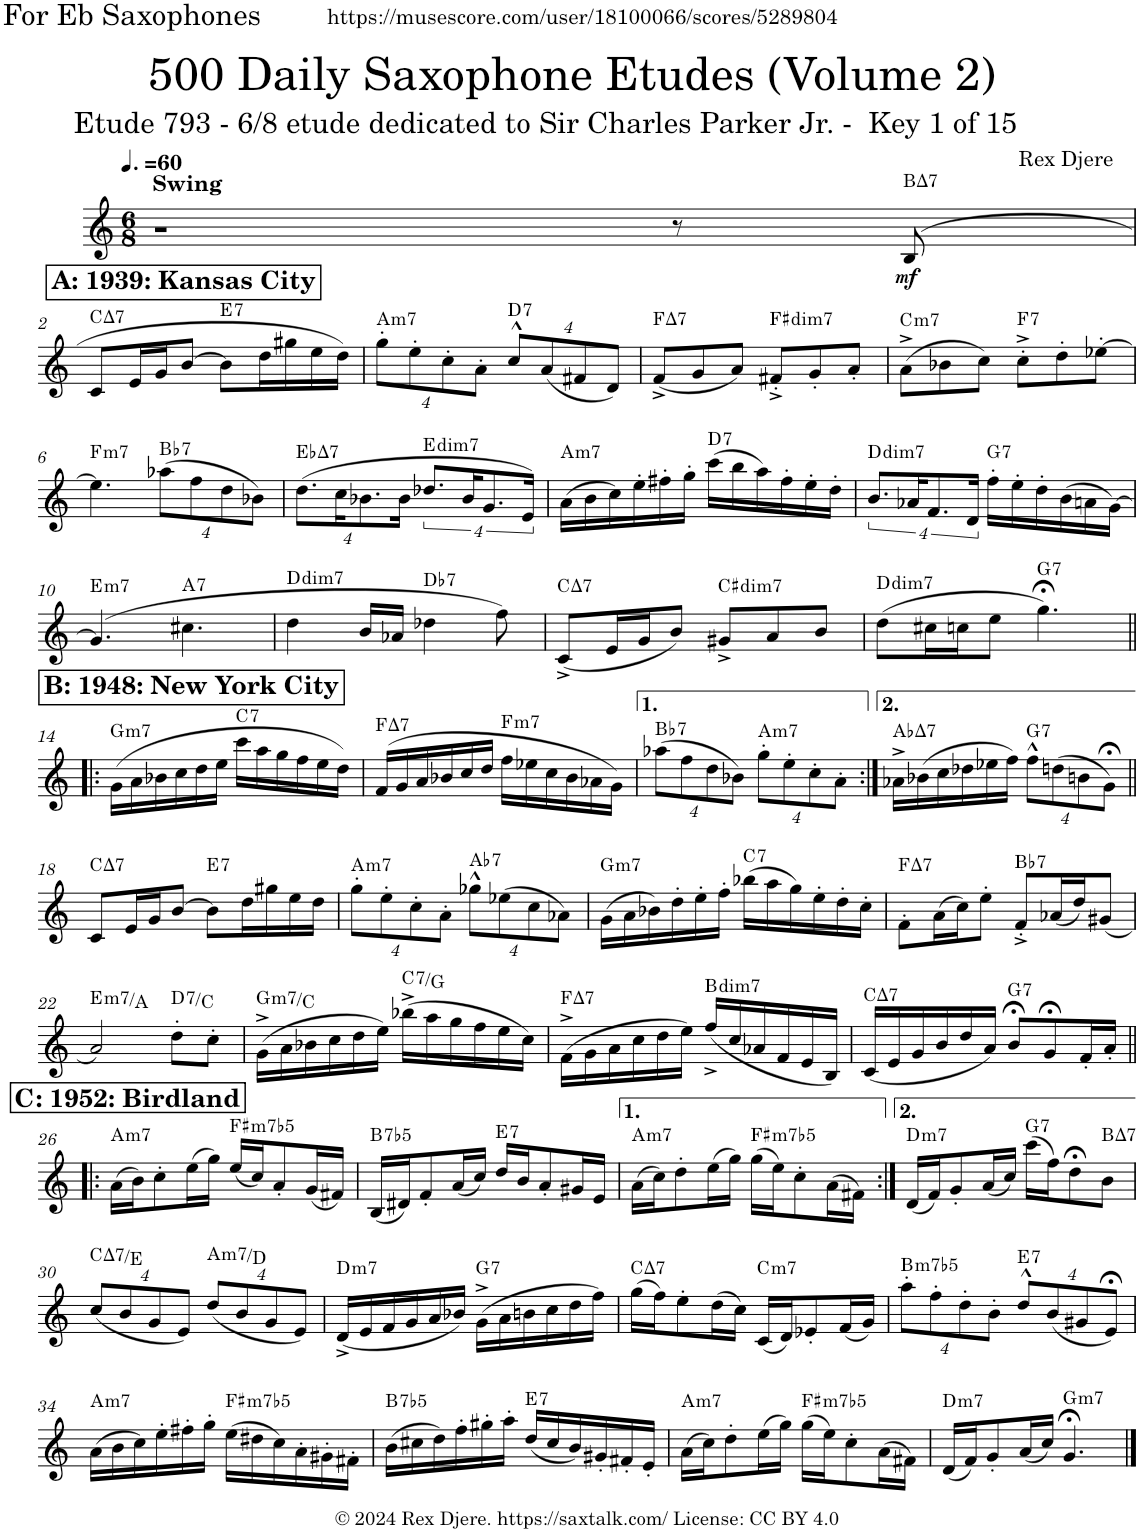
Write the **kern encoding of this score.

**kern	**dynam	**harte
*part1	*part1	*part1
*staff1	*staff1	*
*I"Alto Saxophone	*	*
*I'A. Sax.	*	*
*clefG2	*	*
*Trd5c9	*	*
*k[]	*	*
*M6/8	*	*
*MM90	*	*
=1	=1	=1
!LO:TX:a:B:t=Swing	!	!
2ra	.	.
8r	.	.
!	!LO:DY:b	!LO:H:kt=7
(8B/	mf	B:maj7
!!LO:LB:g=z
!!LO:REH:place=s1:a:B:cj:fs=14:t=A&colon; 1939&colon; Kansas City
=2	=2	=2
!	!	!LO:H:kt=7
8c/L	.	C:maj7
16e/L	.	.
16g/J	.	.
[8b/J	.	.
!	!	!LO:H:kt=7
8b\L]	.	E:7
16dd\L	.	.
16gg#X\	.	.
16ee\	.	.
16dd\JJ)	.	.
=3	=3	=3
*Xbrackettup	*	*
!	!	!LO:H:kt=m7
32%3gg'\L	.	A:min7
32%3ee'\	.	.
32%3cc'\	.	.
32%3a'\J	.	.
!	!	!LO:H:kt=7
32%3cc^^/L	.	D:7
(32%3a/	.	.
32%3f#X/	.	.
32%3d/J)	.	.
=4	=4	=4
!	!	!LO:H:kt=7
(8f^/L	.	F:maj7
8g/	.	.
8a/J)	.	.
!	!	!LO:H:kt=dim7
8f#X'^/L	.	F#:dim7
8g'/	.	.
8a'/J	.	.
=5	=5	=5
!	!	!LO:H:kt=m7
(8a^\L	.	C:min7
8b-X\	.	.
8cc\J)	.	.
!	!	!LO:H:kt=7
8cc'^\L	.	F:7
8dd'\	.	.
[8ee-X'\J	.	.
!!LO:LB:g=z
=6	=6	=6
!	!	!LO:H:kt=m7
4.ee-\]	.	F:min7
!	!	!LO:H:kt=7
(32%3aa-X\L	.	Bb:7
32%3ff\	.	.
32%3dd\	.	.
32%3b-X\J)	.	.
=7	=7	=7
!	!	!LO:H:kt=7
(32%3.dd\L	.	Eb:maj7
64%3cc\K	.	.
32%3.b-X\	.	.
64%3b-\Jk	.	.
*brackettup	*	*
!	!	!LO:H:kt=dim7
32%3.dd-X/L	.	E:dim7
64%3b-/K	.	.
32%3.g/	.	.
64%3e/Jk)	.	.
=8	=8	=8
!	!	!LO:H:kt=m7
(16a\LL	.	A:min7
16b\	.	.
16cc\)	.	.
16ee'\	.	.
16ff#X'\	.	.
16gg'\JJ	.	.
!	!	!LO:H:kt=7
(16ccc\LL	.	D:7
16bb\	.	.
16aa\)	.	.
16ff#'\	.	.
16ee'\	.	.
16dd'\JJ	.	.
=9	=9	=9
!	!	!LO:H:kt=dim7
32%3.b/L	.	D:dim7
64%3a-X/K	.	.
32%3.f/	.	.
64%3d/Jk	.	.
!	!	!LO:H:kt=7
16ff'\LL	.	G:7
16ee'\	.	.
16dd'\	.	.
(16b\	.	.
16an\	.	.
[16g\JJ)	.	.
!!LO:LB:g=z
=10	=10	=10
!	!	!LO:H:kt=m7
(4.g/]	.	E:min7
!	!	!LO:H:kt=7
4.cc#X\	.	A:7
=11	=11	=11
!	!	!LO:H:kt=dim7
4dd\	.	D:dim7
16b/LL	.	.
16a-X/JJ	.	.
!	!	!LO:H:kt=7
4dd-X\	.	Db:7
8ff\)	.	.
=12	=12	=12
!	!	!LO:H:kt=7
(8c^/L	.	C:maj7
16e/L	.	.
16g/J	.	.
8b/J)	.	.
!	!	!LO:H:kt=dim7
8g#X^/L	.	C#:dim7
8a/	.	.
8b/J	.	.
=13	=13	=13
!	!	!LO:H:kt=dim7
(8dd\L	.	D:dim7
16cc#X\L	.	.
16ccn\J	.	.
8ee\J	.	.
!	!	!LO:H:kt=7
4.gg;<\)	.	G:7
!!LO:LB:g=z
!!LO:REH:place=s1:a:B:cj:fs=14:t=B&colon; 1948&colon; New York City
=14!|:	=14!|:	=14!|:
!	!	!LO:H:kt=m7
(16g\LL	.	G:min7
16a\	.	.
16b-X\	.	.
16cc\	.	.
16dd\	.	.
16ee\JJ	.	.
!	!	!LO:H:kt=7
16ccc\LL	.	C:7
16aa\	.	.
16gg\	.	.
16ff\	.	.
16ee\	.	.
16dd\JJ)	.	.
=15	=15	=15
!	!	!LO:H:kt=7
(16f/LL	.	F:maj7
16g/	.	.
16a/	.	.
16b-X/	.	.
16cc/	.	.
16dd/JJ	.	.
!	!	!LO:H:kt=m7
16ff\LL	.	F:min7
16ee-X\	.	.
16cc\	.	.
16b-\	.	.
16a-X\	.	.
16g\JJ)	.	.
=16	=16	=16
*Xbrackettup	*	*
!	!	!LO:H:kt=7
(32%3aa-X\L	.	Bb:7
32%3ff\	.	.
32%3dd\	.	.
32%3b-X\J)	.	.
!	!	!LO:H:kt=m7
32%3gg'\L	.	A:min7
32%3ee'\	.	.
32%3cc'\	.	.
32%3a'\J	.	.
=17:|!	=17:|!	=17:|!
!	!	!LO:H:kt=7
16a-X^\LL	.	Ab:maj7
(16b-X\	.	.
16cc\	.	.
16dd-X\	.	.
16ee-X\	.	.
16ff\JJ)	.	.
!	!	!LO:H:kt=7
32%3ff^^\L	.	G:7
(32%3ddn\	.	.
32%3bn\	.	.
32%3g;<\J)	.	.
!!LO:LB:g=z
=18||	=18||	=18||
!	!	!LO:H:kt=7
8c/L	.	C:maj7
16e/L	.	.
16g/J	.	.
[8b/J	.	.
!	!	!LO:H:kt=7
8b\L]	.	E:7
16dd\L	.	.
16gg#X\	.	.
16ee\	.	.
16dd\JJ	.	.
=19	=19	=19
!	!	!LO:H:kt=m7
32%3gg'\L	.	A:min7
32%3ee'\	.	.
32%3cc'\	.	.
32%3a'\J	.	.
!	!	!LO:H:kt=7
32%3gg-X^^\L	.	Ab:7
(32%3ee-X\	.	.
32%3cc\	.	.
32%3a-X\J)	.	.
=20	=20	=20
!	!	!LO:H:kt=m7
(16g\LL	.	G:min7
16a\	.	.
16b-X\)	.	.
16dd'\	.	.
16ee'\	.	.
16ff'\JJ	.	.
!	!	!LO:H:kt=7
(16bb-X\LL	.	C:7
16aa\	.	.
16gg\)	.	.
16ee'\	.	.
16dd'\	.	.
16cc'\JJ	.	.
=21	=21	=21
!	!	!LO:H:kt=7
8f'\L	.	F:maj7
(16a\L	.	.
16cc\J)	.	.
8ee'\J	.	.
!	!	!LO:H:kt=7
8f^'/L	.	Bb:7
(16a-X/L	.	.
16dd/J)	.	.
(8g#X/J	.	.
!!LO:LB:g=z
=22	=22	=22
!	!	!LO:H:kt=m7
2a/)	.	E:min7/4
!	!	!LO:H:kt=7
8dd'\L	.	D:7/b7
8cc'\J	.	.
=23	=23	=23
!	!	!LO:H:kt=m7
(16g^\LL	.	G:min7/4
16a\	.	.
16b-X\	.	.
16cc\	.	.
16dd\	.	.
16ee\JJ)	.	.
!	!	!LO:H:kt=7
(16bb-X^\LL	.	C:7/5
16aa\	.	.
16gg\	.	.
16ff\	.	.
16ee\	.	.
16cc\JJ)	.	.
=24	=24	=24
!	!	!LO:H:kt=7
(16f^\LL	.	F:maj7
16g\	.	.
16a\	.	.
16cc\	.	.
16dd\	.	.
16ee\JJ)	.	.
!	!	!LO:H:kt=dim7
(16ff^/LL	.	B:dim7
16cc/	.	.
16a-X/	.	.
16f/	.	.
16e/	.	.
16B/JJ)	.	.
=25	=25	=25
!	!	!LO:H:kt=7
(16c/LL	.	C:maj7
16e/	.	.
16g/	.	.
16b/	.	.
16dd/	.	.
16a/JJ)	.	.
!	!	!LO:H:kt=7
8b;</L	.	G:7
8g;</	.	.
16f'/L	.	.
16a'/JJ	.	.
!!LO:LB:g=z
!!LO:REH:place=s1:a:B:cj:fs=14:t=C&colon; 1952&colon; Birdland
=26!|:	=26!|:	=26!|:
!	!	!LO:H:kt=m7
(16a\LL	.	A:min7
16b\J)	.	.
8cc'\	.	.
(16ee\L	.	.
16gg\JJ)	.	.
!	!	!LO:H:kt=m7b5
(16ee/LL	.	F#:hdim7
16cc/J)	.	.
8a'/	.	.
(16g/L	.	.
16f#X/JJ)	.	.
=27	=27	=27
!	!	!LO:H:kt=7
(16B/LL	.	B:(3,b5,b7)
16d#X/J)	.	.
8f'/	.	.
(16a/L	.	.
16cc/JJ)	.	.
!	!	!LO:H:kt=7
16dd/LL	.	E:7
16b/J	.	.
8a'/	.	.
16g#X/L	.	.
16e/JJ	.	.
=28	=28	=28
!	!	!LO:H:kt=m7
(16a\LL	.	A:min7
16cc\J)	.	.
8dd'\	.	.
(16ee\L	.	.
16gg\JJ)	.	.
!	!	!LO:H:kt=m7b5
(16gg\LL	.	F#:hdim7
16ee\J)	.	.
8cc'\	.	.
(16a\L	.	.
16f#X\JJ)	.	.
=29:|!	=29:|!	=29:|!
!	!	!LO:H:kt=m7
(16d/LL	.	D:min7
16f/J)	.	.
8g'/	.	.
(16a/L	.	.
16cc/JJ)	.	.
!	!	!LO:H:kt=7
(16ccc\LL	.	G:7
16ff\J)	.	.
8dd;<\	.	.
!	!	!LO:H:kt=7
8b\J	.	B:maj7
!!LO:LB:g=z
=30	=30	=30
!	!	!LO:H:kt=7
(32%3cc/L	.	C:maj7/3
32%3b/	.	.
32%3g/	.	.
32%3e/J)	.	.
!	!	!LO:H:kt=m7
(32%3dd/L	.	A:min7/4
32%3b/	.	.
32%3g/	.	.
32%3e/J)	.	.
=31	=31	=31
!	!	!LO:H:kt=m7
(16d^/LL	.	D:min7
16e/	.	.
16f/	.	.
16g/	.	.
16a/	.	.
16b-X/JJ)	.	.
!	!	!LO:H:kt=7
(16g^\LL	.	G:7
16a\	.	.
16bn\	.	.
16cc\	.	.
16dd\	.	.
16ff\JJ)	.	.
=32	=32	=32
!	!	!LO:H:kt=7
(16gg\LL	.	C:maj7
16ff\J)	.	.
8ee'\	.	.
(16dd\L	.	.
16cc\JJ)	.	.
!	!	!LO:H:kt=m7
(16c/LL	.	C:min7
16d/J)	.	.
8e-X'/	.	.
(16f/L	.	.
16g/JJ)	.	.
=33	=33	=33
!	!	!LO:H:kt=m7b5
32%3aa'\L	.	B:hdim7
32%3ff'\	.	.
32%3dd'\	.	.
32%3b'\J	.	.
!	!	!LO:H:kt=7
32%3dd^^/L	.	E:7
(32%3b/	.	.
32%3g#X/	.	.
32%3e;</J)	.	.
!!LO:LB:g=z
=34	=34	=34
!	!	!LO:H:kt=m7
(16a\LL	.	A:min7
16b\	.	.
16cc\)	.	.
16ee'\	.	.
16ff#X'\	.	.
16gg'\JJ	.	.
!	!	!LO:H:kt=m7b5
(16ee\LL	.	F#:hdim7
16dd#X\	.	.
16cc\)	.	.
16a'\	.	.
16g#X'\	.	.
16f#X'\JJ	.	.
=35	=35	=35
!	!	!LO:H:kt=7
(16b\LL	.	B:(3,b5,b7)
16cc#X\	.	.
16dd\)	.	.
16ff'\	.	.
16gg#X'\	.	.
16aa'\JJ	.	.
!	!	!LO:H:kt=7
(16dd/LL	.	E:7
16cc#/	.	.
16b/)	.	.
16g#X'/	.	.
16f#X'/	.	.
16e'/JJ	.	.
=36	=36	=36
!	!	!LO:H:kt=m7
(16a\LL	.	A:min7
16cc\J)	.	.
8dd'\	.	.
(16ee\L	.	.
16gg\JJ)	.	.
!	!	!LO:H:kt=m7b5
(16gg\LL	.	F#:hdim7
16ee\J)	.	.
8cc'\	.	.
(16a\L	.	.
16f#X\JJ)	.	.
=37	=37	=37
!	!	!LO:H:kt=m7
(16d/LL	.	D:min7
16f/J)	.	.
8g'/	.	.
(16a/L	.	.
16cc/JJ)	.	.
!	!	!LO:H:kt=m7
4.g;</	.	G:min7
==	==	==
*-	*-	*-
